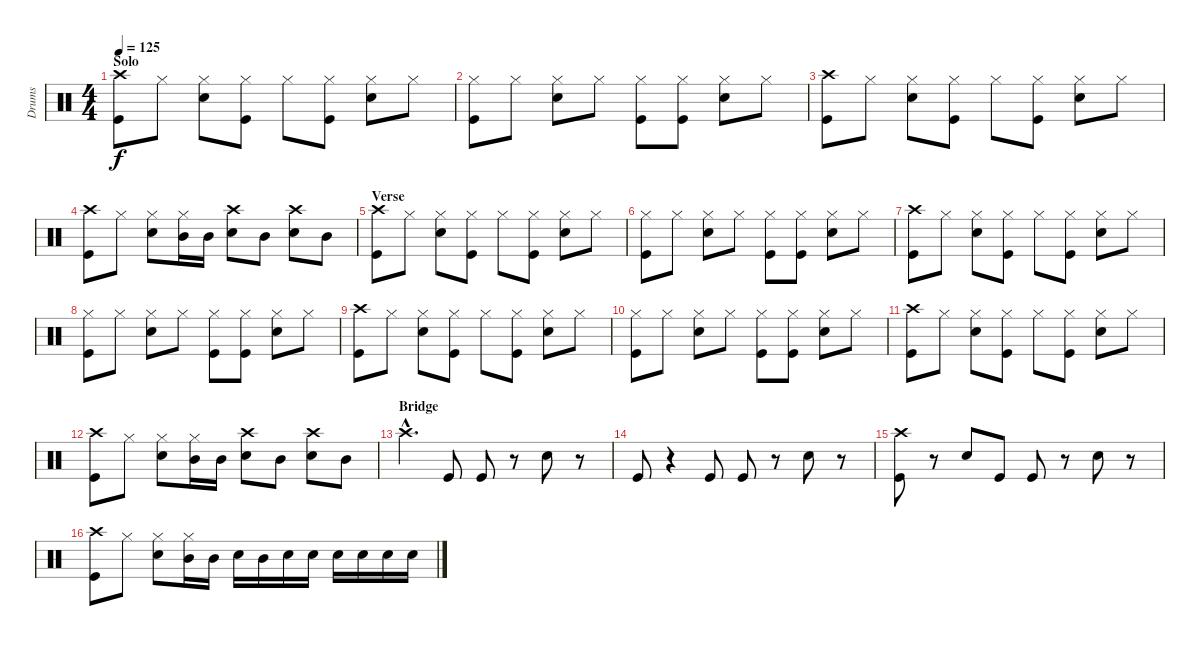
\track ("Drums" "Drums") {instrument percussion}
\staff {score}
\articulation defaults
\ts (4 4)
\section ("" "Solo")
\tempo 125
\clef neutral
\ks c
("Crash high (hit)" "Kick (hit)").8{dy f} "Hi-Hat (closed)".8 ("Hi-Hat (closed)" "Snare (hit) 2").8 ("Hi-Hat (closed)" "Kick (hit)").8 "Hi-Hat (closed)".8 ("Hi-Hat (closed)" "Kick (hit)").8 ("Hi-Hat (closed)" "Snare (hit) 2").8 "Hi-Hat (closed)".8 |
("Hi-Hat (closed)" "Kick (hit)").8 "Hi-Hat (closed)".8 ("Hi-Hat (closed)" "Snare (hit) 2").8 "Hi-Hat (closed)".8 ("Hi-Hat (closed)" "Kick (hit)").8 ("Hi-Hat (closed)" "Kick (hit)").8 ("Hi-Hat (closed)" "Snare (hit) 2").8 "Hi-Hat (closed)".8 |
("Crash high (hit)" "Kick (hit)").8 "Hi-Hat (closed)".8 ("Hi-Hat (closed)" "Snare (hit) 2").8 ("Hi-Hat (closed)" "Kick (hit)").8 "Hi-Hat (closed)".8 ("Hi-Hat (closed)" "Kick (hit)").8 ("Hi-Hat (closed)" "Snare (hit) 2").8 "Hi-Hat (closed)".8 |
("Crash high (hit)" "Kick (hit)").8 "Hi-Hat (closed)".8 ("Hi-Hat (closed)" "Snare (hit) 2").8 ("Hi-Hat (closed)" "Mid Tom (hit)").16 "Mid Tom (hit)".16 ("Crash high (hit)" "Snare (hit) 2").8 "Mid Tom (hit)".8 ("Crash high (hit)" "Snare (hit) 2").8 "Mid Tom (hit)".8 |
\section ("" "Verse")
("Crash high (hit)" "Kick (hit)").8 "Hi-Hat (closed)".8 ("Hi-Hat (closed)" "Snare (hit) 2").8 ("Hi-Hat (closed)" "Kick (hit)").8 "Hi-Hat (closed)".8 ("Hi-Hat (closed)" "Kick (hit)").8 ("Hi-Hat (closed)" "Snare (hit) 2").8 "Hi-Hat (closed)".8 |
("Hi-Hat (closed)" "Kick (hit)").8 "Hi-Hat (closed)".8 ("Hi-Hat (closed)" "Snare (hit) 2").8 "Hi-Hat (closed)".8 ("Hi-Hat (closed)" "Kick (hit)").8 ("Hi-Hat (closed)" "Kick (hit)").8 ("Hi-Hat (closed)" "Snare (hit) 2").8 "Hi-Hat (closed)".8 |
("Crash high (hit)" "Kick (hit)").8 "Hi-Hat (closed)".8 ("Hi-Hat (closed)" "Snare (hit) 2").8 ("Hi-Hat (closed)" "Kick (hit)").8 "Hi-Hat (closed)".8 ("Hi-Hat (closed)" "Kick (hit)").8 ("Hi-Hat (closed)" "Snare (hit) 2").8 "Hi-Hat (closed)".8 |
("Hi-Hat (closed)" "Kick (hit)").8 "Hi-Hat (closed)".8 ("Hi-Hat (closed)" "Snare (hit) 2").8 "Hi-Hat (closed)".8 ("Hi-Hat (closed)" "Kick (hit)").8 ("Hi-Hat (closed)" "Kick (hit)").8 ("Hi-Hat (closed)" "Snare (hit) 2").8 "Hi-Hat (closed)".8 |
("Crash high (hit)" "Kick (hit)").8 "Hi-Hat (closed)".8 ("Hi-Hat (closed)" "Snare (hit) 2").8 ("Hi-Hat (closed)" "Kick (hit)").8 "Hi-Hat (closed)".8 ("Hi-Hat (closed)" "Kick (hit)").8 ("Hi-Hat (closed)" "Snare (hit) 2").8 "Hi-Hat (closed)".8 |
("Hi-Hat (closed)" "Kick (hit)").8 "Hi-Hat (closed)".8 ("Hi-Hat (closed)" "Snare (hit) 2").8 "Hi-Hat (closed)".8 ("Hi-Hat (closed)" "Kick (hit)").8 ("Hi-Hat (closed)" "Kick (hit)").8 ("Hi-Hat (closed)" "Snare (hit) 2").8 "Hi-Hat (closed)".8 |
("Crash high (hit)" "Kick (hit)").8 "Hi-Hat (closed)".8 ("Hi-Hat (closed)" "Snare (hit) 2").8 ("Hi-Hat (closed)" "Kick (hit)").8 "Hi-Hat (closed)".8 ("Hi-Hat (closed)" "Kick (hit)").8 ("Hi-Hat (closed)" "Snare (hit) 2").8 "Hi-Hat (closed)".8 |
("Crash high (hit)" "Kick (hit)").8 "Hi-Hat (closed)".8 ("Hi-Hat (closed)" "Snare (hit) 2").8 ("Hi-Hat (closed)" "Mid Tom (hit)").16 "Mid Tom (hit)".16 ("Crash high (hit)" "Snare (hit) 2").8 "Mid Tom (hit)".8 ("Crash high (hit)" "Snare (hit) 2").8 "Mid Tom (hit)".8 |
\section ("" "Bridge")
"Crash high (hit)"{hac}.4{d} "Kick (hit)".8 "Kick (hit)".8 r.8 "Snare (hit) 2".8 r.8 |
"Kick (hit)".8 r.4 "Kick (hit)".8 "Kick (hit)".8 r.8 "Snare (hit) 2".8 r.8 |
("Crash high (hit)" "Kick (hit)").8 r.8 "Snare (hit) 2".8 "Kick (hit)".8 "Kick (hit)".8 r.8 "Snare (hit) 2".8 r.8 |
("Crash high (hit)" "Kick (hit)").8 "Hi-Hat (closed)".8 ("Hi-Hat (closed)" "Snare (hit) 2").8 ("Hi-Hat (closed)" "Mid Tom (hit)").16 "Mid Tom (hit)".16 "Snare (hit) 2".16 "Mid Tom (hit)".16 "Snare (hit) 2".16 "Snare (hit) 2".16 "Snare (hit) 2".16 "Snare (hit) 2".16 "Snare (hit) 2".16 "Snare (hit) 2".16
